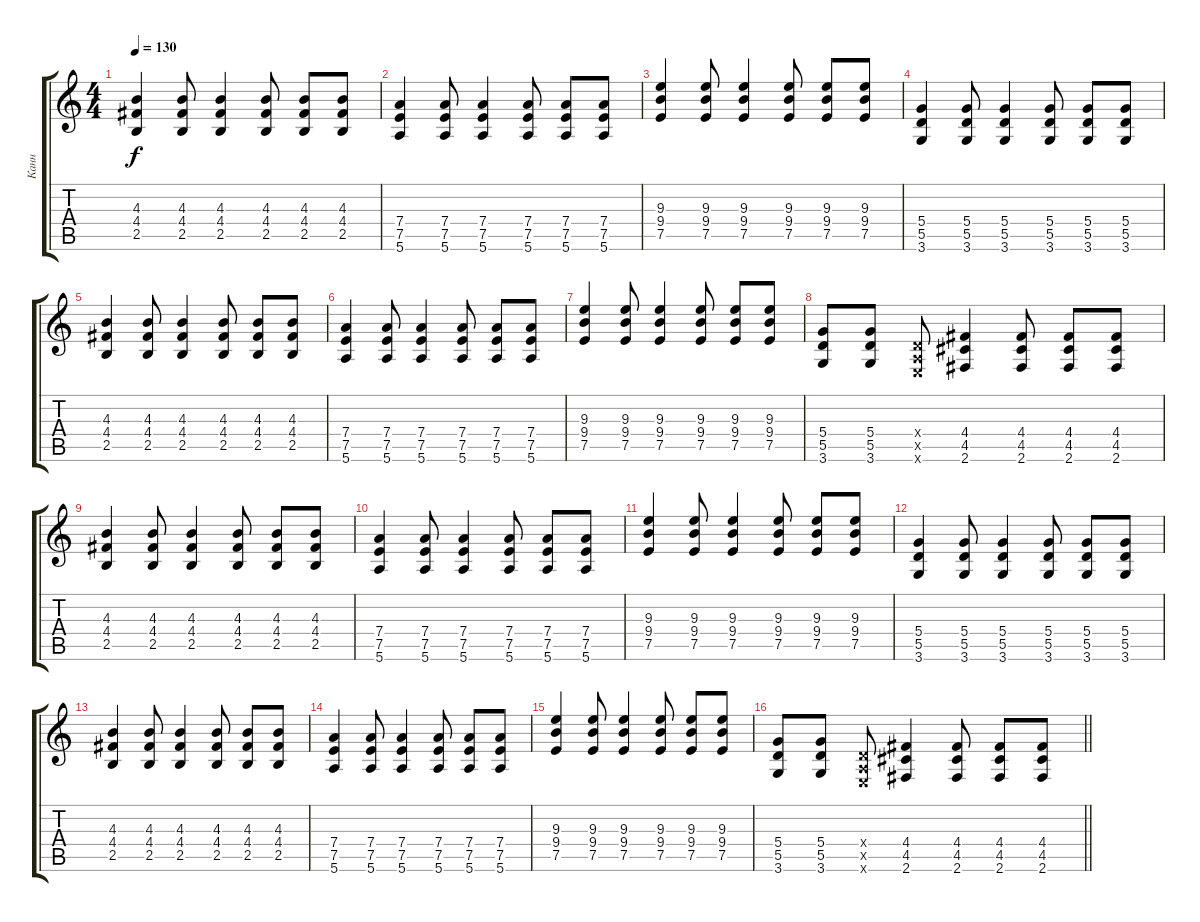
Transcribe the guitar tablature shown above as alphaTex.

\track ("Канн" "Канн") {instrument overdrivenguitar}
\staff {score tabs}
\tuning (E4 B3 G3 D3 A2 E2) {hide}
\ts (4 4)
\tempo 130
\clef g2
\ks c
(4.3 4.4 2.5).4{dy f} (4.3 4.4 2.5).8 (4.3 4.4 2.5).4 (4.3 4.4 2.5).8 (4.3 4.4 2.5).8 (4.3 4.4 2.5).8 |
(7.4 7.5 5.6).4 (7.4 7.5 5.6).8 (7.4 7.5 5.6).4 (7.4 7.5 5.6).8 (7.4 7.5 5.6).8 (7.4 7.5 5.6).8 |
(9.3 9.4 7.5).4 (9.3 9.4 7.5).8 (9.3 9.4 7.5).4 (9.3 9.4 7.5).8 (9.3 9.4 7.5).8 (9.3 9.4 7.5).8 |
(5.4 5.5 3.6).4 (5.4 5.5 3.6).8 (5.4 5.5 3.6).4 (5.4 5.5 3.6).8 (5.4 5.5 3.6).8 (5.4 5.5 3.6).8 |
(4.3 4.4 2.5).4 (4.3 4.4 2.5).8 (4.3 4.4 2.5).4 (4.3 4.4 2.5).8 (4.3 4.4 2.5).8 (4.3 4.4 2.5).8 |
(7.4 7.5 5.6).4 (7.4 7.5 5.6).8 (7.4 7.5 5.6).4 (7.4 7.5 5.6).8 (7.4 7.5 5.6).8 (7.4 7.5 5.6).8 |
(9.3 9.4 7.5).4 (9.3 9.4 7.5).8 (9.3 9.4 7.5).4 (9.3 9.4 7.5).8 (9.3 9.4 7.5).8 (9.3 9.4 7.5).8 |
(5.4 5.5 3.6).8 (5.4 5.5 3.6).8 (0.4{x} 0.5{x} 0.6{x}).8 (4.4 4.5 2.6).4 (4.4 4.5 2.6).8 (4.4 4.5 2.6).8 (4.4 4.5 2.6).8 |
(4.3 4.4 2.5).4 (4.3 4.4 2.5).8 (4.3 4.4 2.5).4 (4.3 4.4 2.5).8 (4.3 4.4 2.5).8 (4.3 4.4 2.5).8 |
(7.4 7.5 5.6).4 (7.4 7.5 5.6).8 (7.4 7.5 5.6).4 (7.4 7.5 5.6).8 (7.4 7.5 5.6).8 (7.4 7.5 5.6).8 |
(9.3 9.4 7.5).4 (9.3 9.4 7.5).8 (9.3 9.4 7.5).4 (9.3 9.4 7.5).8 (9.3 9.4 7.5).8 (9.3 9.4 7.5).8 |
(5.4 5.5 3.6).4 (5.4 5.5 3.6).8 (5.4 5.5 3.6).4 (5.4 5.5 3.6).8 (5.4 5.5 3.6).8 (5.4 5.5 3.6).8 |
(4.3 4.4 2.5).4 (4.3 4.4 2.5).8 (4.3 4.4 2.5).4 (4.3 4.4 2.5).8 (4.3 4.4 2.5).8 (4.3 4.4 2.5).8 |
(7.4 7.5 5.6).4 (7.4 7.5 5.6).8 (7.4 7.5 5.6).4 (7.4 7.5 5.6).8 (7.4 7.5 5.6).8 (7.4 7.5 5.6).8 |
(9.3 9.4 7.5).4 (9.3 9.4 7.5).8 (9.3 9.4 7.5).4 (9.3 9.4 7.5).8 (9.3 9.4 7.5).8 (9.3 9.4 7.5).8 |
\barLineRight lightlight
(5.4 5.5 3.6).8 (5.4 5.5 3.6).8 (0.4{x} 0.5{x} 0.6{x}).8 (4.4 4.5 2.6).4 (4.4 4.5 2.6).8 (4.4 4.5 2.6).8 (4.4 4.5 2.6).8
